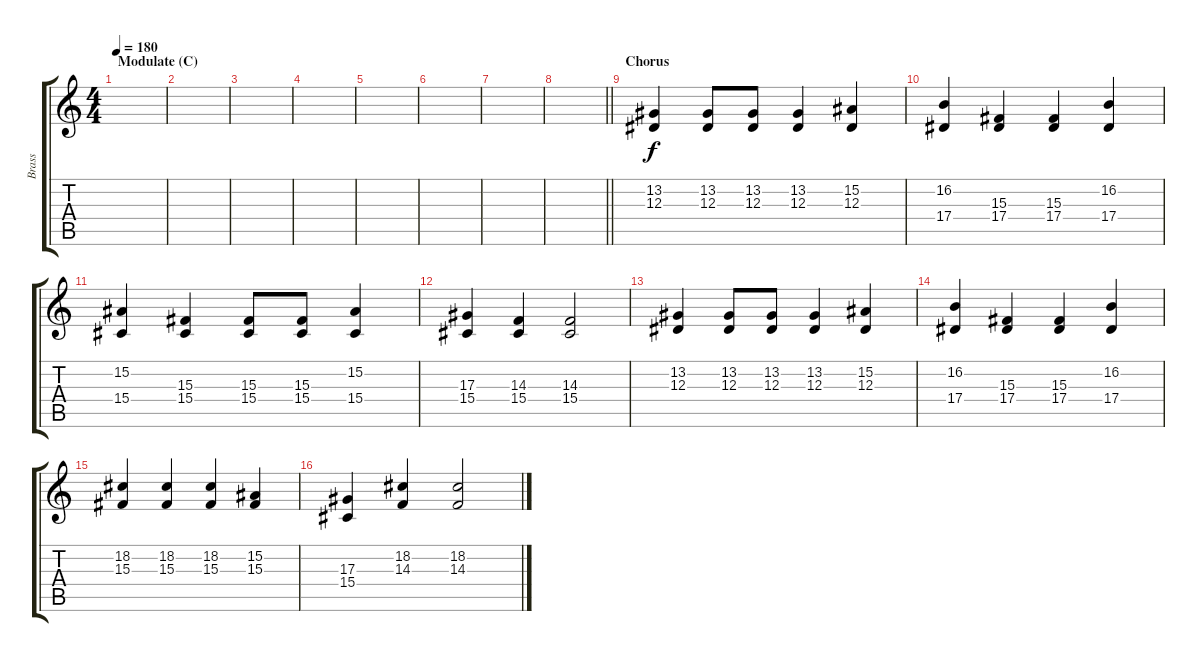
\track ("Brass" "Brass") {instrument brasssection}
\staff {score tabs}
\tuning (C4 G3 Eb3 Bb2 F2 C2) {hide}
\ts (4 4)
\section ("" "Modulate (C)")
\tempo 180
\clef g2
\ks c
|
|
|
|
|
|
|
\barLineRight lightlight
|
\section ("" "Chorus")
(13.2 12.3).4 (13.2 12.3).8 (13.2 12.3).8 (13.2 12.3).4 (15.2 12.3).4 |
(16.2 17.4).4 (15.3 17.4).4 (15.3 17.4).4 (16.2 17.4).4 |
(15.2 15.4).4 (15.3 15.4).4 (15.3 15.4).8 (15.3 15.4).8 (15.2 15.4).4 |
(17.3 15.4).4 (14.3 15.4).4 (14.3 15.4).2 |
(13.2 12.3).4 (13.2 12.3).8 (13.2 12.3).8 (13.2 12.3).4 (15.2 12.3).4 |
(16.2 17.4).4 (15.3 17.4).4 (15.3 17.4).4 (16.2 17.4).4 |
(18.2 15.3).4 (18.2 15.3).4 (18.2 15.3).4 (15.2 15.3).4 |
(17.3 15.4).4 (18.2 14.3).4 (18.2 14.3).2
